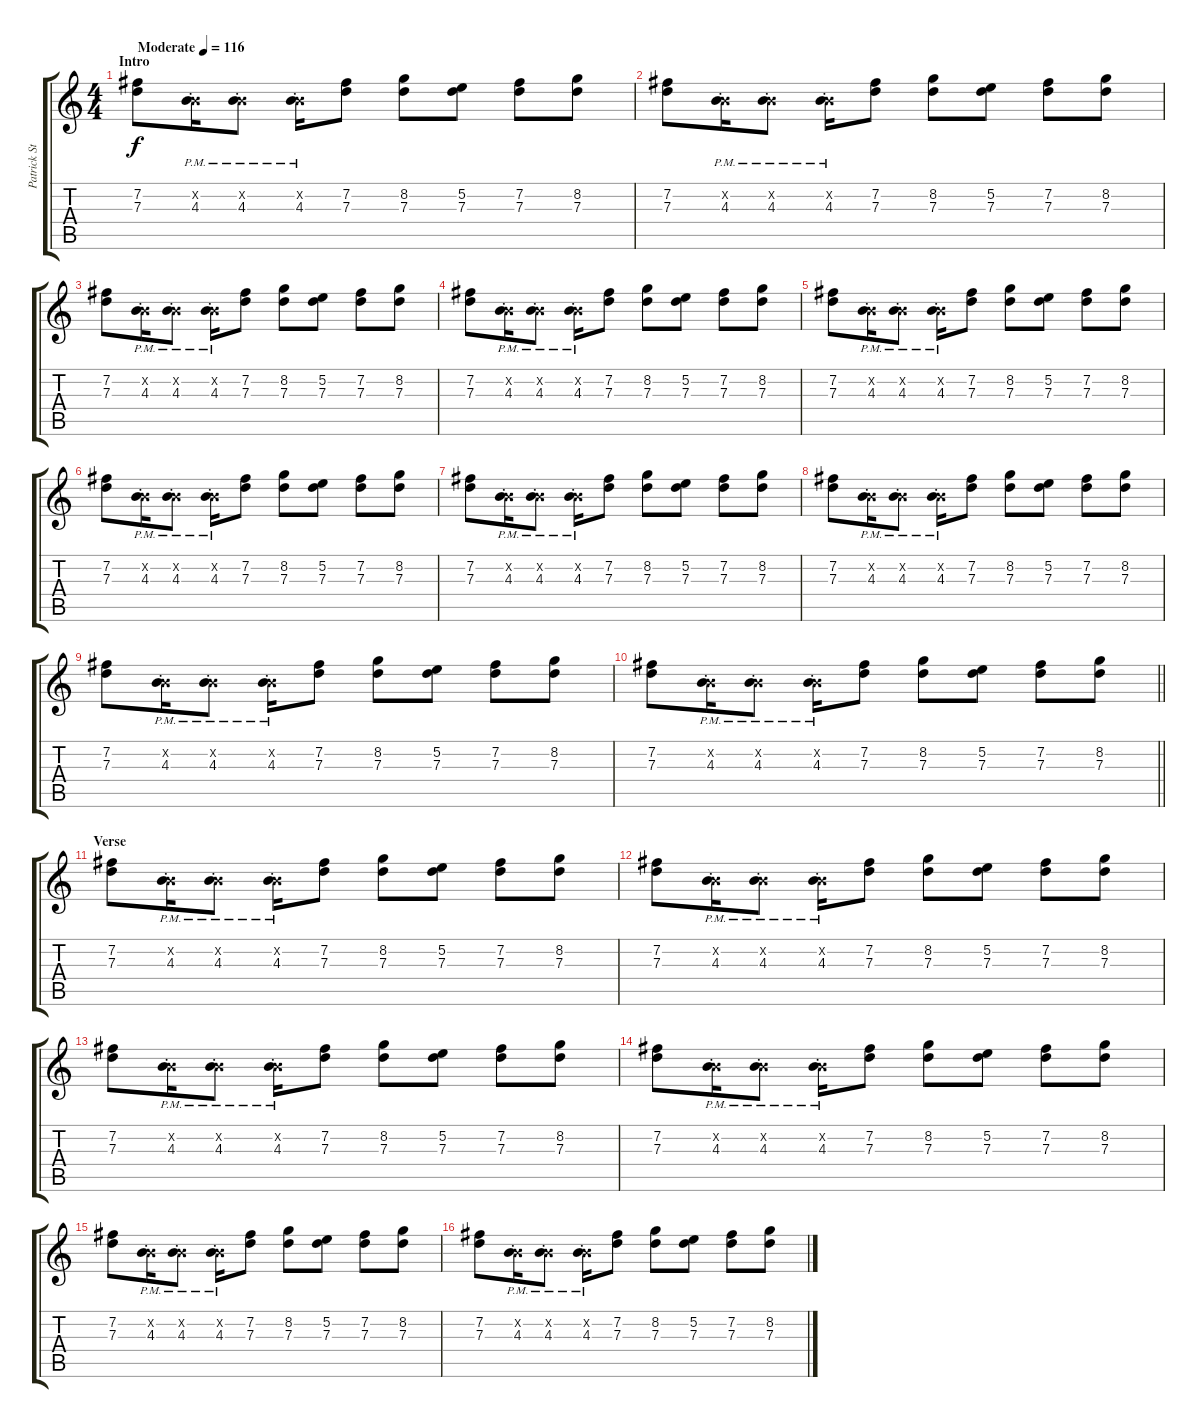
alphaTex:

\track ("Patrick Stump" "Patrick St") {instrument electricguitarclean}
\staff {score tabs}
\tuning (E4 B3 G3 D3 A2 E2) {hide}
\ts (4 4)
\section ("" "Intro")
\tempo (116 "Moderate")
\clef g2
\ks c
(7.2 7.3).8{dy f instrument electricguitarclean} (0.2{x} 4.3{pm st}).16 (0.2{x} 4.3{pm st}).8 (0.2{x} 4.3{pm st}).16 (7.2 7.3).8 (8.2 7.3).8 (5.2 7.3).8 (7.2 7.3).8 (8.2 7.3).8 |
(7.2 7.3).8 (0.2{x} 4.3{pm st}).16 (0.2{x} 4.3{pm st}).8 (0.2{x} 4.3{pm st}).16 (7.2 7.3).8 (8.2 7.3).8 (5.2 7.3).8 (7.2 7.3).8 (8.2 7.3).8 |
(7.2 7.3).8 (0.2{x} 4.3{pm st}).16 (0.2{x} 4.3{pm st}).8 (0.2{x} 4.3{pm st}).16 (7.2 7.3).8 (8.2 7.3).8 (5.2 7.3).8 (7.2 7.3).8 (8.2 7.3).8 |
(7.2 7.3).8 (0.2{x} 4.3{pm st}).16 (0.2{x} 4.3{pm st}).8 (0.2{x} 4.3{pm st}).16 (7.2 7.3).8 (8.2 7.3).8 (5.2 7.3).8 (7.2 7.3).8 (8.2 7.3).8 |
(7.2 7.3).8 (0.2{x} 4.3{pm st}).16 (0.2{x} 4.3{pm st}).8 (0.2{x} 4.3{pm st}).16 (7.2 7.3).8 (8.2 7.3).8 (5.2 7.3).8 (7.2 7.3).8 (8.2 7.3).8 |
(7.2 7.3).8 (0.2{x} 4.3{pm st}).16 (0.2{x} 4.3{pm st}).8 (0.2{x} 4.3{pm st}).16 (7.2 7.3).8 (8.2 7.3).8 (5.2 7.3).8 (7.2 7.3).8 (8.2 7.3).8 |
(7.2 7.3).8 (0.2{x} 4.3{pm st}).16 (0.2{x} 4.3{pm st}).8 (0.2{x} 4.3{pm st}).16 (7.2 7.3).8 (8.2 7.3).8 (5.2 7.3).8 (7.2 7.3).8 (8.2 7.3).8 |
(7.2 7.3).8 (0.2{x} 4.3{pm st}).16 (0.2{x} 4.3{pm st}).8 (0.2{x} 4.3{pm st}).16 (7.2 7.3).8 (8.2 7.3).8 (5.2 7.3).8 (7.2 7.3).8 (8.2 7.3).8 |
(7.2 7.3).8 (0.2{x} 4.3{pm st}).16 (0.2{x} 4.3{pm st}).8 (0.2{x} 4.3{pm st}).16 (7.2 7.3).8 (8.2 7.3).8 (5.2 7.3).8 (7.2 7.3).8 (8.2 7.3).8 |
\barLineRight lightlight
(7.2 7.3).8 (0.2{x} 4.3{pm st}).16 (0.2{x} 4.3{pm st}).8 (0.2{x} 4.3{pm st}).16 (7.2 7.3).8 (8.2 7.3).8 (5.2 7.3).8 (7.2 7.3).8 (8.2 7.3).8 |
\section ("" "Verse")
(7.2 7.3).8 (0.2{x} 4.3{pm st}).16 (0.2{x} 4.3{pm st}).8 (0.2{x} 4.3{pm st}).16 (7.2 7.3).8 (8.2 7.3).8 (5.2 7.3).8 (7.2 7.3).8 (8.2 7.3).8 |
(7.2 7.3).8 (0.2{x} 4.3{pm st}).16 (0.2{x} 4.3{pm st}).8 (0.2{x} 4.3{pm st}).16 (7.2 7.3).8 (8.2 7.3).8 (5.2 7.3).8 (7.2 7.3).8 (8.2 7.3).8 |
(7.2 7.3).8 (0.2{x} 4.3{pm st}).16 (0.2{x} 4.3{pm st}).8 (0.2{x} 4.3{pm st}).16 (7.2 7.3).8 (8.2 7.3).8 (5.2 7.3).8 (7.2 7.3).8 (8.2 7.3).8 |
(7.2 7.3).8 (0.2{x} 4.3{pm st}).16 (0.2{x} 4.3{pm st}).8 (0.2{x} 4.3{pm st}).16 (7.2 7.3).8 (8.2 7.3).8 (5.2 7.3).8 (7.2 7.3).8 (8.2 7.3).8 |
(7.2 7.3).8 (0.2{x} 4.3{pm st}).16 (0.2{x} 4.3{pm st}).8 (0.2{x} 4.3{pm st}).16 (7.2 7.3).8 (8.2 7.3).8 (5.2 7.3).8 (7.2 7.3).8 (8.2 7.3).8 |
(7.2 7.3).8 (0.2{x} 4.3{pm st}).16 (0.2{x} 4.3{pm st}).8 (0.2{x} 4.3{pm st}).16 (7.2 7.3).8 (8.2 7.3).8 (5.2 7.3).8 (7.2 7.3).8 (8.2 7.3).8
